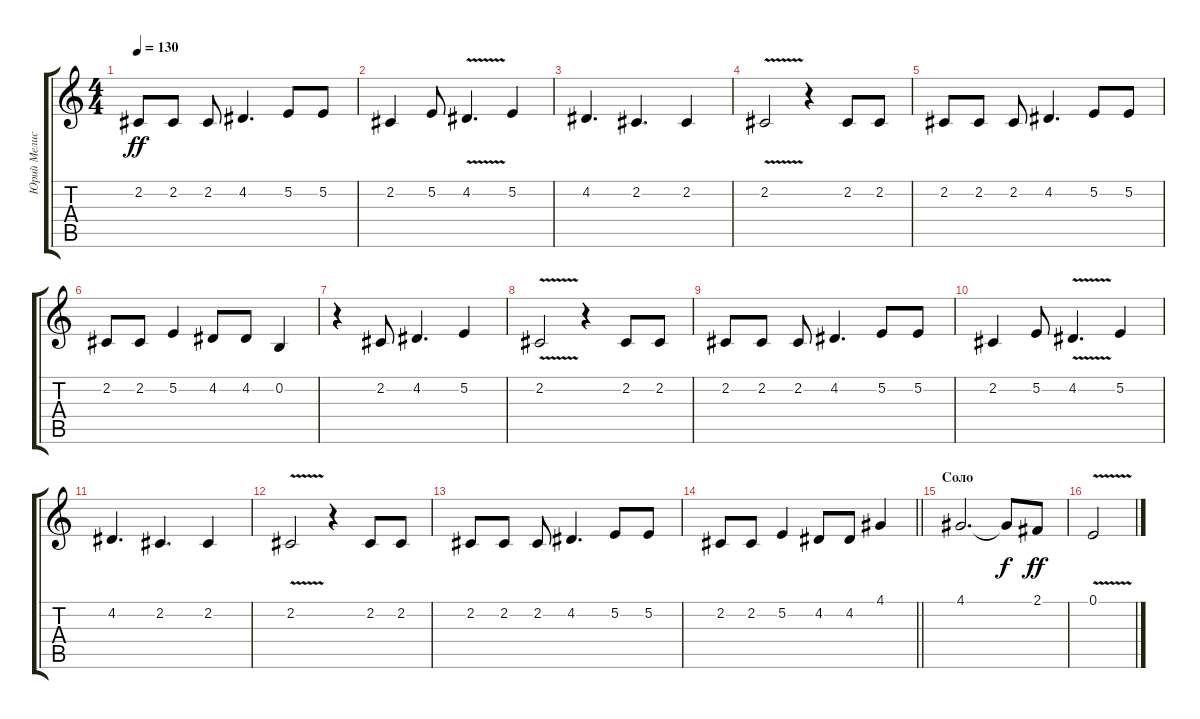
\track ("Юрий Мелисов" "Юрий Мелис") {instrument flute}
\staff {score tabs}
\tuning (E4 B3 G3 D3 A2 E2) {hide}
\ts (4 4)
\tempo 130
\clef g2
\ks c
2.2.8{dy ff} 2.2.8 2.2.8 4.2.4{d} 5.2.8 5.2.8 |
2.2.4 5.2.8 4.2{v}.4{d} 5.2.4 |
4.2.4{d} 2.2.4{d} 2.2.4 |
2.2{v}.2 r.4 2.2.8 2.2.8 |
2.2.8 2.2.8 2.2.8 4.2.4{d} 5.2.8 5.2.8 |
2.2.8 2.2.8 5.2.4 4.2.8 4.2.8 0.2.4 |
r.4 2.2.8 4.2.4{d} 5.2.4 |
2.2{v}.2 r.4 2.2.8 2.2.8 |
2.2.8 2.2.8 2.2.8 4.2.4{d} 5.2.8 5.2.8 |
2.2.4 5.2.8 4.2{v}.4{d} 5.2.4 |
4.2.4{d} 2.2.4{d} 2.2.4 |
2.2{v}.2 r.4 2.2.8 2.2.8 |
2.2.8 2.2.8 2.2.8 4.2.4{d} 5.2.8 5.2.8 |
\barLineRight lightlight
2.2.8 2.2.8 5.2.4 4.2.8 4.2.8 4.1.4 |
\section ("" "Соло")
4.1.2{d} 4.1{t}.8{dy f} 2.1.8{dy ff} |
0.1{v}.2
